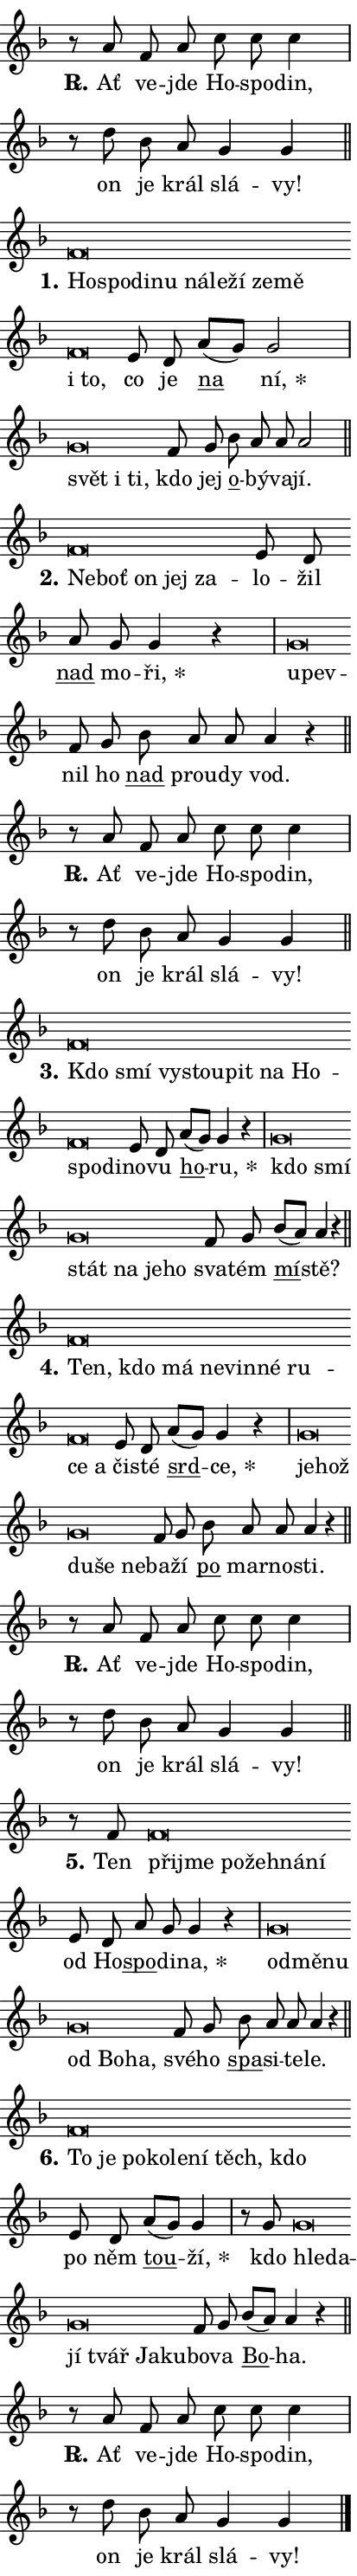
\version "2.24.0"
\header { tagline = "" }
\paper {
  indent = 0\cm
  top-margin = 0\cm
  right-margin = 0.13\cm % to fit lyric hyphens
  bottom-margin = 0\cm
  left-margin = 0\cm
  paper-width = 7\cm
  page-breaking = #ly:one-page-breaking
  system-system-spacing.basic-distance = #11
  score-system-spacing.basic-distance = #11
  ragged-last = ##f
}


%% Author: Thomas Morley
%% https://lists.gnu.org/archive/html/lilypond-user/2020-05/msg00002.html
#(define (line-position grob)
"Returns position of @var[grob} in current system:
   @code{'start}, if at first time-step
   @code{'end}, if at last time-step
   @code{'middle} otherwise
"
  (let* ((col (ly:item-get-column grob))
         (ln (ly:grob-object col 'left-neighbor))
         (rn (ly:grob-object col 'right-neighbor))
         (col-to-check-left (if (ly:grob? ln) ln col))
         (col-to-check-right (if (ly:grob? rn) rn col))
         (break-dir-left
           (and
             (ly:grob-property col-to-check-left 'non-musical #f)
             (ly:item-break-dir col-to-check-left)))
         (break-dir-right
           (and
             (ly:grob-property col-to-check-right 'non-musical #f)
             (ly:item-break-dir col-to-check-right))))
        (cond ((eqv? 1 break-dir-left) 'start)
              ((eqv? -1 break-dir-right) 'end)
              (else 'middle))))

#(define (tranparent-at-line-position vctor)
  (lambda (grob)
  "Relying on @code{line-position} select the relevant enry from @var{vctor}.
Used to determine transparency,"
    (case (line-position grob)
      ((end) (not (vector-ref vctor 0)))
      ((middle) (not (vector-ref vctor 1)))
      ((start) (not (vector-ref vctor 2))))))

noteHeadBreakVisibility =
#(define-music-function (break-visibility)(vector?)
"Makes @code{NoteHead}s transparent relying on @var{break-visibility}"
#{
  \override NoteHead.transparent =
    #(tranparent-at-line-position break-visibility)
#})

#(define delete-ledgers-for-transparent-note-heads
  (lambda (grob)
    "Reads whether a @code{NoteHead} is transparent.
If so this @code{NoteHead} is removed from @code{'note-heads} from
@var{grob}, which is supposed to be @code{LedgerLineSpanner}.
As a result ledgers are not printed for this @code{NoteHead}"
    (let* ((nhds-array (ly:grob-object grob 'note-heads))
           (nhds-list
             (if (ly:grob-array? nhds-array)
                 (ly:grob-array->list nhds-array)
                 '()))
           ;; Relies on the transparent-property being done before
           ;; Staff.LedgerLineSpanner.after-line-breaking is executed.
           ;; This is fragile ...
           (to-keep
             (remove
               (lambda (nhd)
                 (ly:grob-property nhd 'transparent #f))
               nhds-list)))
      ;; TODO find a better method to iterate over grob-arrays, similiar
      ;; to filter/remove etc for lists
      ;; For now rebuilt from scratch
      (set! (ly:grob-object grob 'note-heads)  '())
      (for-each
        (lambda (nhd)
          (ly:pointer-group-interface::add-grob grob 'note-heads nhd))
        to-keep))))

squashNotes = {
  \override NoteHead.X-extent = #'(-0.2 . 0.2)
  \override NoteHead.Y-extent = #'(-0.75 . 0)
  \override NoteHead.stencil =
    #(lambda (grob)
       (let ((pos (ly:grob-property grob 'staff-position)))
         (begin
           (if (< pos -7) (display "ERROR: Lower brevis then expected\n") (display "OK: Expected brevis position\n"))
           (if (<= pos -6) ly:text-interface::print ly:note-head::print))))
}
unSquashNotes = {
  \revert NoteHead.X-extent
  \revert NoteHead.Y-extent
  \revert NoteHead.stencil
}

hideNotes = \noteHeadBreakVisibility #begin-of-line-visible
unHideNotes = \noteHeadBreakVisibility #all-visible

% work-around for resetting accidentals
% https://lilypond.org/doc/v2.23/Documentation/notation/displaying-rhythms#unmetered-music
cadenzaMeasure = {
  \cadenzaOff
  \partial 1024 s1024
  \cadenzaOn
}

#(define-markup-command (accent layout props text) (markup?)
  "Underline accented syllable"
  (interpret-markup layout props
    #{\markup \override #'(offset . 4.3) \underline { #text }#}))

responsum = \markup \concat {
  "R" \hspace #-1.05 \path #0.1 #'((moveto 0 0.07) (lineto 0.9 0.8)) \hspace #0.05 "."
}

spaceSize = #0.6828661417322834 % exact space size for TeX Gyre Schola

\layout {
  \context {
    \Staff
    \remove "Time_signature_engraver"
    \override LedgerLineSpanner.after-line-breaking = #delete-ledgers-for-transparent-note-heads
  }
  \context {
    \Lyrics {
      \override LyricSpace.minimum-distance = \spaceSize
      \override LyricText.font-name = #"TeX Gyre Schola"
      \override LyricText.font-size = 1
      \override StanzaNumber.font-name = #"TeX Gyre Schola Bold"
      \override StanzaNumber.font-size = 1
    }
  }
  \context {
    \Score 
    \override NoteHead.text =
      #(lambda (grob) 
        (let ((pos (ly:grob-property grob 'staff-position)))
          #{\markup {
            \combine
              \halign #-0.55 \raise #(if (= pos -6) 0 0.5) \override #'(thickness . 2) \draw-line #'(3.2 . 0)
              \musicglyph "noteheads.sM1"
          }#}))
  }
}

% magnetic-lyrics.ily
%
%   written by
%     Jean Abou Samra <jean@abou-samra.fr>
%     Werner Lemberg <wl@gnu.org>
%
%   adapted by
%     Jiri Hon <jiri.hon@gmail.com>
%
% Version 2022-Apr-15

% https://www.mail-archive.com/lilypond-user@gnu.org/msg149350.html

#(define (Left_hyphen_pointer_engraver context)
   "Collect syllable-hyphen-syllable occurrences in lyrics and store
them in properties.  This engraver only looks to the left.  For
example, if the lyrics input is @code{foo -- bar}, it does the
following.

@itemize @bullet
@item
Set the @code{text} property of the @code{LyricHyphen} grob between
@q{foo} and @q{bar} to @code{foo}.

@item
Set the @code{left-hyphen} property of the @code{LyricText} grob with
text @q{foo} to the @code{LyricHyphen} grob between @q{foo} and
@q{bar}.
@end itemize

Use this auxiliary engraver in combination with the
@code{lyric-@/text::@/apply-@/magnetic-@/offset!} hook."
   (let ((hyphen #f)
         (text #f))
     (make-engraver
      (acknowledgers
       ((lyric-syllable-interface engraver grob source-engraver)
        (set! text grob)))
      (end-acknowledgers
       ((lyric-hyphen-interface engraver grob source-engraver)
        ;(when (not (grob::has-interface grob 'lyric-space-interface))
          (set! hyphen grob)));)
      ((stop-translation-timestep engraver)
       (when (and text hyphen)
         (ly:grob-set-object! text 'left-hyphen hyphen))
       (set! text #f)
       (set! hyphen #f)))))

#(define (lyric-text::apply-magnetic-offset! grob)
   "If the space between two syllables is less than the value in
property @code{LyricText@/.details@/.squash-threshold}, move the right
syllable to the left so that it gets concatenated with the left
syllable.

Use this function as a hook for
@code{LyricText@/.after-@/line-@/breaking} if the
@code{Left_@/hyphen_@/pointer_@/engraver} is active."
   (let ((hyphen (ly:grob-object grob 'left-hyphen #f)))
     (when hyphen
       (let ((left-text (ly:spanner-bound hyphen LEFT)))
         (when (grob::has-interface left-text 'lyric-syllable-interface)
           (let* ((common (ly:grob-common-refpoint grob left-text X))
                  (this-x-ext (ly:grob-extent grob common X))
                  (left-x-ext
                   (begin
                     ;; Trigger magnetism for left-text.
                     (ly:grob-property left-text 'after-line-breaking)
                     (ly:grob-extent left-text common X)))
                  ;; `delta` is the gap width between two syllables.
                  (delta (- (interval-start this-x-ext)
                            (interval-end left-x-ext)))
                  (details (ly:grob-property grob 'details))
                  (threshold (assoc-get 'squash-threshold details 0.2)))
             (when (< delta threshold)
               (let* (;; We have to manipulate the input text so that
                      ;; ligatures crossing syllable boundaries are not
                      ;; disabled.  For languages based on the Latin
                      ;; script this is essentially a beautification.
                      ;; However, for non-Western scripts it can be a
                      ;; necessity.
                      (lt (ly:grob-property left-text 'text))
                      (rt (ly:grob-property grob 'text))
                      (is-space (grob::has-interface hyphen 'lyric-space-interface))
                      (space (if is-space " " ""))
                      (extra-delta (if is-space spaceSize 0))
                      ;; Append new syllable.
                      (ltrt-space (if (and (string? lt) (string? rt))
                                (string-append lt space rt)
                                (make-concat-markup (list lt space rt))))
                      ;; Right-align `ltrt` to the right side.
                      (ltrt-space-markup (grob-interpret-markup
                               grob
                               (make-translate-markup
                                (cons (interval-length this-x-ext) 0)
                                (make-right-align-markup ltrt-space)))))
                 (begin
                   ;; Don't print `left-text`.
                   (ly:grob-set-property! left-text 'stencil #f)
                   ;; Set text and stencil (which holds all collected
                   ;; syllables so far) and shift it to the left.
                   (ly:grob-set-property! grob 'text ltrt-space)
                   (ly:grob-set-property! grob 'stencil ltrt-space-markup)
                   (ly:grob-translate-axis! grob (- (- delta extra-delta)) X))))))))))


#(define (lyric-hyphen::displace-bounds-first grob)
   ;; Make very sure this callback isn't triggered too early.
   (let ((left (ly:spanner-bound grob LEFT))
         (right (ly:spanner-bound grob RIGHT)))
     (ly:grob-property left 'after-line-breaking)
     (ly:grob-property right 'after-line-breaking)
     (ly:lyric-hyphen::print grob)))

squashThreshold = #0.4

\layout {
  \context {
    \Lyrics
    \consists #Left_hyphen_pointer_engraver
    \override LyricText.after-line-breaking =
      #lyric-text::apply-magnetic-offset!
    \override LyricHyphen.stencil = #lyric-hyphen::displace-bounds-first
    \override LyricText.details.squash-threshold = \squashThreshold
    \override LyricHyphen.minimum-distance = 0
    \override LyricHyphen.minimum-length = \squashThreshold
  }
}

squashText = \override LyricText.details.squash-threshold = 9999
unSquashText = \override LyricText.details.squash-threshold = \squashThreshold

leftText = \override LyricText.self-alignment-X = #LEFT
unLeftText = \revert LyricText.self-alignment-X

starOffset = #(lambda (grob) 
                (let ((x_offset (ly:self-alignment-interface::aligned-on-x-parent grob)))
                  (if (= x_offset 0) 0 (+ x_offset 1.2))))

star = #(define-music-function (syllable)(string?)
"Append star separator at the end of a syllable"
#{
  \once \override LyricText.X-offset = #starOffset
  \lyricmode { \markup {
    #syllable
    \override #'((font-name . "TeX Gyre Schola Bold")) \hspace #0.2 \lower #0.65 \larger "*"
  } }
#})

starAccent = #(define-music-function (syllable)(string?)
"Append star separator at the end of a syllable and make accent"
#{
  \once \override LyricText.X-offset = #starOffset
  \lyricmode { \markup {
    \accent #syllable
    \override #'((font-name . "TeX Gyre Schola Bold")) \hspace #0.2 \lower #0.65 \larger "*"
  } }
#})

breath = #(define-music-function (syllable)(string?)
"Append breathing indicator at the end of a syllable"
#{
  \lyricmode { \markup { #syllable "+" } }
#})

optionalBreath = #(define-music-function (syllable)(string?)
"Append optional breathing indicator at the end of a syllable"
#{
  \lyricmode { \markup { #syllable "(+)" } }
#})


\score {
    <<
        \new Voice = "melody" { \cadenzaOn \key f \major \relative { r8 a' f a c c c4 \cadenzaMeasure \bar "|" r8 d bes a g4 g \cadenzaMeasure \bar "||" \break } }
        \new Lyrics \lyricsto "melody" { \lyricmode { \set stanza = \responsum
Ať ve -- jde Ho -- spo -- din, on je král slá -- vy! } }
    >>
    \layout {}
}

\score {
    <<
        \new Voice = "melody" { \cadenzaOn \key f \major \relative { \squashNotes f'\breve*1/16 \hideNotes \breve*1/16 \bar "" \breve*1/16 \bar "" \breve*1/16 \bar "" \breve*1/16 \bar "" \breve*1/16 \bar "" \breve*1/16 \bar "" \breve*1/16 \bar "" \breve*1/16 \bar "" \breve*1/16 \breve*1/16 \bar "" \unHideNotes \unSquashNotes e8 d \bar "" a'[( g)] g2 \cadenzaMeasure \bar "|" \squashNotes g\breve*1/16 \hideNotes \breve*1/16 \breve*1/16 \bar "" \unHideNotes \unSquashNotes f8 g \bar "" bes a a a2 \cadenzaMeasure \bar "||" \break } }
        \new Lyrics \lyricsto "melody" { \lyricmode { \set stanza = "1."
\leftText Ho -- \squashText spo -- di -- nu ná -- le -- ží ze -- mě i to, \unLeftText \unSquashText co je \markup \accent na \star ní, \leftText svět \squashText i ti, \unLeftText \unSquashText kdo jej \markup \accent o -- bý -- va -- jí. } }
    >>
    \layout {}
}

\score {
    <<
        \new Voice = "melody" { \cadenzaOn \key f \major \relative { \squashNotes f'\breve*1/16 \hideNotes \breve*1/16 \bar "" \breve*1/16 \bar "" \breve*1/16 \breve*1/16 \bar "" \unHideNotes \unSquashNotes e8 d \bar "" a' g g4 r \cadenzaMeasure \bar "|" \squashNotes g\breve*1/16 \hideNotes \breve*1/16 \bar "" \unHideNotes \unSquashNotes f8 g \bar "" bes a a a4 r \cadenzaMeasure \bar "||" \break } }
        \new Lyrics \lyricsto "melody" { \lyricmode { \set stanza = "2."
\leftText Ne -- \squashText boť on jej za -- \unLeftText \unSquashText lo -- žil \markup \accent nad mo -- \star ři, \leftText u -- \squashText pev -- \unLeftText \unSquashText nil ho \markup \accent nad prou -- dy vod. } }
    >>
    \layout {}
}

\score {
    <<
        \new Voice = "melody" { \cadenzaOn \key f \major \relative { r8 a' f a c c c4 \cadenzaMeasure \bar "|" r8 d bes a g4 g \cadenzaMeasure \bar "||" \break } }
        \new Lyrics \lyricsto "melody" { \lyricmode { \set stanza = \responsum
Ať ve -- jde Ho -- spo -- din, on je král slá -- vy! } }
    >>
    \layout {}
}

\score {
    <<
        \new Voice = "melody" { \cadenzaOn \key f \major \relative { \squashNotes f'\breve*1/16 \hideNotes \breve*1/16 \bar "" \breve*1/16 \bar "" \breve*1/16 \bar "" \breve*1/16 \bar "" \breve*1/16 \bar "" \breve*1/16 \bar "" \breve*1/16 \breve*1/16 \bar "" \unHideNotes \unSquashNotes e8 d \bar "" a'[( g)] g4 r \cadenzaMeasure \bar "|" \squashNotes g\breve*1/16 \hideNotes \breve*1/16 \bar "" \breve*1/16 \bar "" \breve*1/16 \bar "" \breve*1/16 \breve*1/16 \bar "" \unHideNotes \unSquashNotes f8 g \bar "" bes[( a)] a4 r \cadenzaMeasure \bar "||" \break } }
        \new Lyrics \lyricsto "melody" { \lyricmode { \set stanza = "3."
\leftText Kdo \squashText smí vy -- stou -- pit na Ho -- spo -- di -- \unLeftText \unSquashText no -- vu \markup \accent ho -- \star ru, \leftText kdo \squashText smí stát na je -- ho \unLeftText \unSquashText sva -- tém \markup \accent mí -- stě? } }
    >>
    \layout {}
}

\score {
    <<
        \new Voice = "melody" { \cadenzaOn \key f \major \relative { \squashNotes f'\breve*1/16 \hideNotes \breve*1/16 \bar "" \breve*1/16 \bar "" \breve*1/16 \bar "" \breve*1/16 \bar "" \breve*1/16 \bar "" \breve*1/16 \bar "" \breve*1/16 \breve*1/16 \bar "" \unHideNotes \unSquashNotes e8 d \bar "" a'[( g)] g4 r \cadenzaMeasure \bar "|" \squashNotes g\breve*1/16 \hideNotes \breve*1/16 \bar "" \breve*1/16 \bar "" \breve*1/16 \breve*1/16 \bar "" \unHideNotes \unSquashNotes f8 g \bar "" bes a a a4 r \cadenzaMeasure \bar "||" \break } }
        \new Lyrics \lyricsto "melody" { \lyricmode { \set stanza = "4."
\leftText Ten, \squashText kdo má ne -- vin -- né ru -- ce a \unLeftText \unSquashText či -- sté \markup \accent srd -- \star ce, \leftText je -- \squashText hož du -- še ne -- \unLeftText \unSquashText ba -- ží \markup \accent po mar -- no -- sti. } }
    >>
    \layout {}
}

\score {
    <<
        \new Voice = "melody" { \cadenzaOn \key f \major \relative { r8 a' f a c c c4 \cadenzaMeasure \bar "|" r8 d bes a g4 g \cadenzaMeasure \bar "||" \break } }
        \new Lyrics \lyricsto "melody" { \lyricmode { \set stanza = \responsum
Ať ve -- jde Ho -- spo -- din, on je král slá -- vy! } }
    >>
    \layout {}
}

\score {
    <<
        \new Voice = "melody" { \cadenzaOn \key f \major \relative { r8 f' \squashNotes f\breve*1/16 \hideNotes \breve*1/16 \bar "" \breve*1/16 \bar "" \breve*1/16 \bar "" \breve*1/16 \breve*1/16 \bar "" \unHideNotes \unSquashNotes e8 d \bar "" a' g g4 r \cadenzaMeasure \bar "|" \squashNotes g\breve*1/16 \hideNotes \breve*1/16 \bar "" \breve*1/16 \bar "" \breve*1/16 \bar "" \breve*1/16 \breve*1/16 \bar "" \unHideNotes \unSquashNotes f8 g \bar "" bes a a a4 r \cadenzaMeasure \bar "||" \break } }
        \new Lyrics \lyricsto "melody" { \lyricmode { \set stanza = "5."
Ten \leftText při -- \squashText jme po -- žeh -- ná -- ní \unLeftText \unSquashText od Ho -- \markup \accent spo -- di -- \star na, \leftText od -- \squashText mě -- nu od Bo -- ha, \unLeftText \unSquashText své -- ho \markup \accent spa -- si -- te -- le. } }
    >>
    \layout {}
}

\score {
    <<
        \new Voice = "melody" { \cadenzaOn \key f \major \relative { \squashNotes f'\breve*1/16 \hideNotes \breve*1/16 \bar "" \breve*1/16 \bar "" \breve*1/16 \bar "" \breve*1/16 \bar "" \breve*1/16 \bar "" \breve*1/16 \breve*1/16 \bar "" \unHideNotes \unSquashNotes e8 d \bar "" a'[( g)] g4 \cadenzaMeasure \bar "|" r8 g \squashNotes g\breve*1/16 \hideNotes \breve*1/16 \bar "" \breve*1/16 \bar "" \breve*1/16 \bar "" \breve*1/16 \breve*1/16 \bar "" \unHideNotes \unSquashNotes f8 g \bar "" bes[( a)] a4 r \cadenzaMeasure \bar "||" \break } }
        \new Lyrics \lyricsto "melody" { \lyricmode { \set stanza = "6."
\leftText To \squashText je po -- ko -- le -- ní těch, kdo \unLeftText \unSquashText po něm \markup \accent tou -- \star ží, kdo \leftText hle -- \squashText da -- jí tvář Ja -- ku -- \unLeftText \unSquashText bo -- va \markup \accent Bo -- ha. } }
    >>
    \layout {}
}

\score {
    <<
        \new Voice = "melody" { \cadenzaOn \key f \major \relative { r8 a' f a c c c4 \cadenzaMeasure \bar "|" r8 d bes a g4 g \cadenzaMeasure \bar "||" \break } \bar "|." }
        \new Lyrics \lyricsto "melody" { \lyricmode { \set stanza = \responsum
Ať ve -- jde Ho -- spo -- din, on je král slá -- vy! } }
    >>
    \layout {}
}
